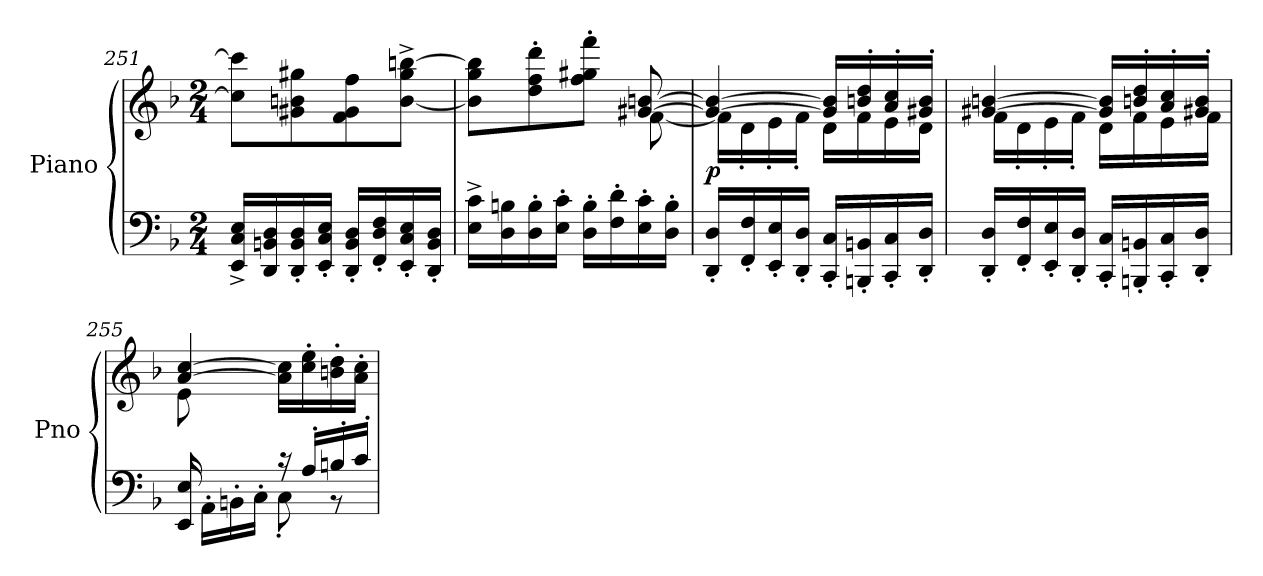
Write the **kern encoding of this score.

**kern	**kern	**dynam
*part1	*part1	*part1
*staff2	*staff1	*staff1/2
*I"Piano	*	*
*I'Pno	*	*
!!LO:LB:g=z
*clefF4	*clefG2	*
*k[b-]	*k[b-]	*
*M2/4	*M2/4	*
=251	=251	=251
16EE/^ 16C/^ 16E/^LL	8cc\] 8ccc\]L	.
16DD/ 16BBn/ 16D/	.	.
16DD/' 16BB/' 16D/'	8g#X\ 8bn\ 8gg#X\	.
16EE/' 16C/' 16E/'JJ	.	.
16DD/' 16BB/' 16D/'LL	8f\ 8g#\ 8ff\	.
16FF/' 16D/' 16F/'	.	.
16EE/' 16C/' 16E/'	[8b\^ 8gg#\^ [8bbn\^J	.
16DD/' 16BB/' 16D/'JJ	.	.
=252	=252	=252
*	*^	*
16E\^ 16c\^LL	8b\] 8gg\ 8bb\]L	4.ryy	.
16D\ 16Bn\	.	.	.
16D\' 16B\'	8dd\' 8ff\' 8ddd\'	.	.
16E\' 16c\'JJ	.	.	.
16D\' 16B\'LL	8ff\' 8gg#X\' 8fff\'J	.	.
16F\' 16d\'	.	.	.
16E\' 16c\'	[8g#X/ [8bn/	[8f\	.
16D\' 16B\'JJ	.	.	.
=253	=253	=253	=253
!	!	!	!LO:DY:a=2
16DD/' 16D/'LL	4g#/_ 4b/_	16f\LL]	p
16FF/' 16F/'	.	16d'\	.
16EE/' 16E/'	.	16e'\	.
16DD/' 16D/'JJ	.	16f'\JJ	.
16CC/' 16C/'LL	16g#/] 16b/]LL	16d\LL	.
16BBBn/' 16BBn/'	16bn/' 16dd/'	16f\	.
16CC/' 16C/'	16a/' 16cc/'	16e\	.
16DD/' 16D/'JJ	16g#X/' 16b/'JJ	16d\JJ	.
=254	=254	=254	=254
16DD/' 16D/'LL	[4g#X/ [4bn/	16f\LL	.
16FF/' 16F/'	.	16d'\	.
16EE/' 16E/'	.	16e'\	.
16DD/' 16D/'JJ	.	16f'\JJ	.
16CC/' 16C/'LL	16g#/] 16b/]LL	16d\LL	.
16BBBn/' 16BBn/'	16bn/' 16dd/'	16f\	.
16CC/' 16C/'	16a/' 16cc/'	16e\	.
16DD/' 16D/'JJ	16g#X/' 16b/'JJ	16f\JJ	.
=255	=255	=255	=255
*^	*	*	*
16EE/ 16E/	16ryy	[4a/ [4cc/	8e\	.
16ryy	16AA'\LL	.	.	.
8ryy	16BBn'\	.	8ryy	.
.	16C'\JJ	.	.	.
16r	8C'\	16a\] 16cc\]LL	4ryy	.
16A'/LL	.	16cc\' 16ee\'	.	.
16Bn'/	8r	16bn\' 16dd\'	.	.
16c'/JJ	.	16a\' 16cc\'JJ	.	.
*v	*v	*	*	*
*	*v	*v	*
=	=	=
*-	*-	*-
